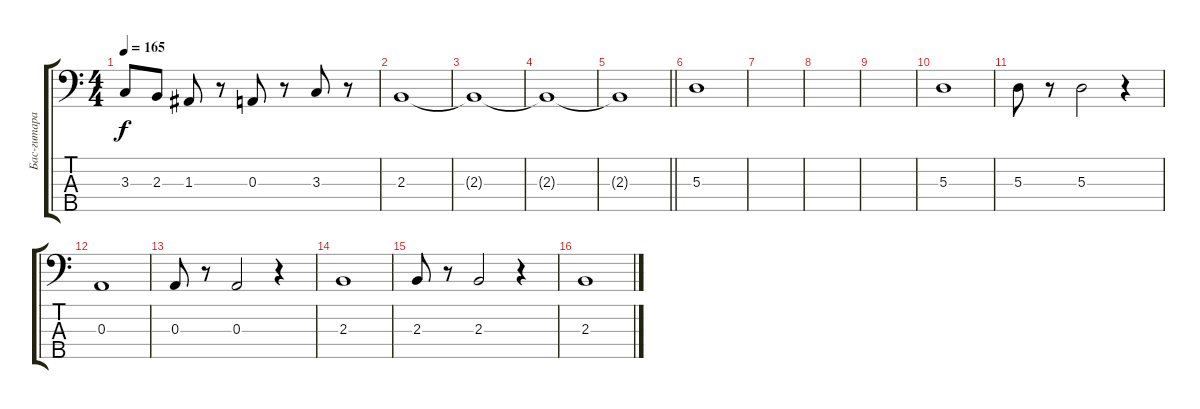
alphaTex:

\track ("Бас-гитара" "Бас-гитара") {instrument electricbassfinger}
\staff {score tabs}
\tuning (G2 D2 A1 E1 B0) {hide}
\ts (4 4)
\tempo 165
\clef f4
\ks c
3.3.8{dy f} 2.3.8 1.3.8 r.8 0.3.8 r.8 3.3.8 r.8 |
2.3.1 |
2.3{t}.1 |
2.3{t}.1 |
\barLineRight lightlight
2.3{t}.1 |
5.3.1 |
|
|
|
5.3.1 |
5.3.8 r.8 5.3.2 r.4 |
0.3.1 |
0.3.8 r.8 0.3.2 r.4 |
2.3.1 |
2.3.8 r.8 2.3.2 r.4 |
2.3.1
